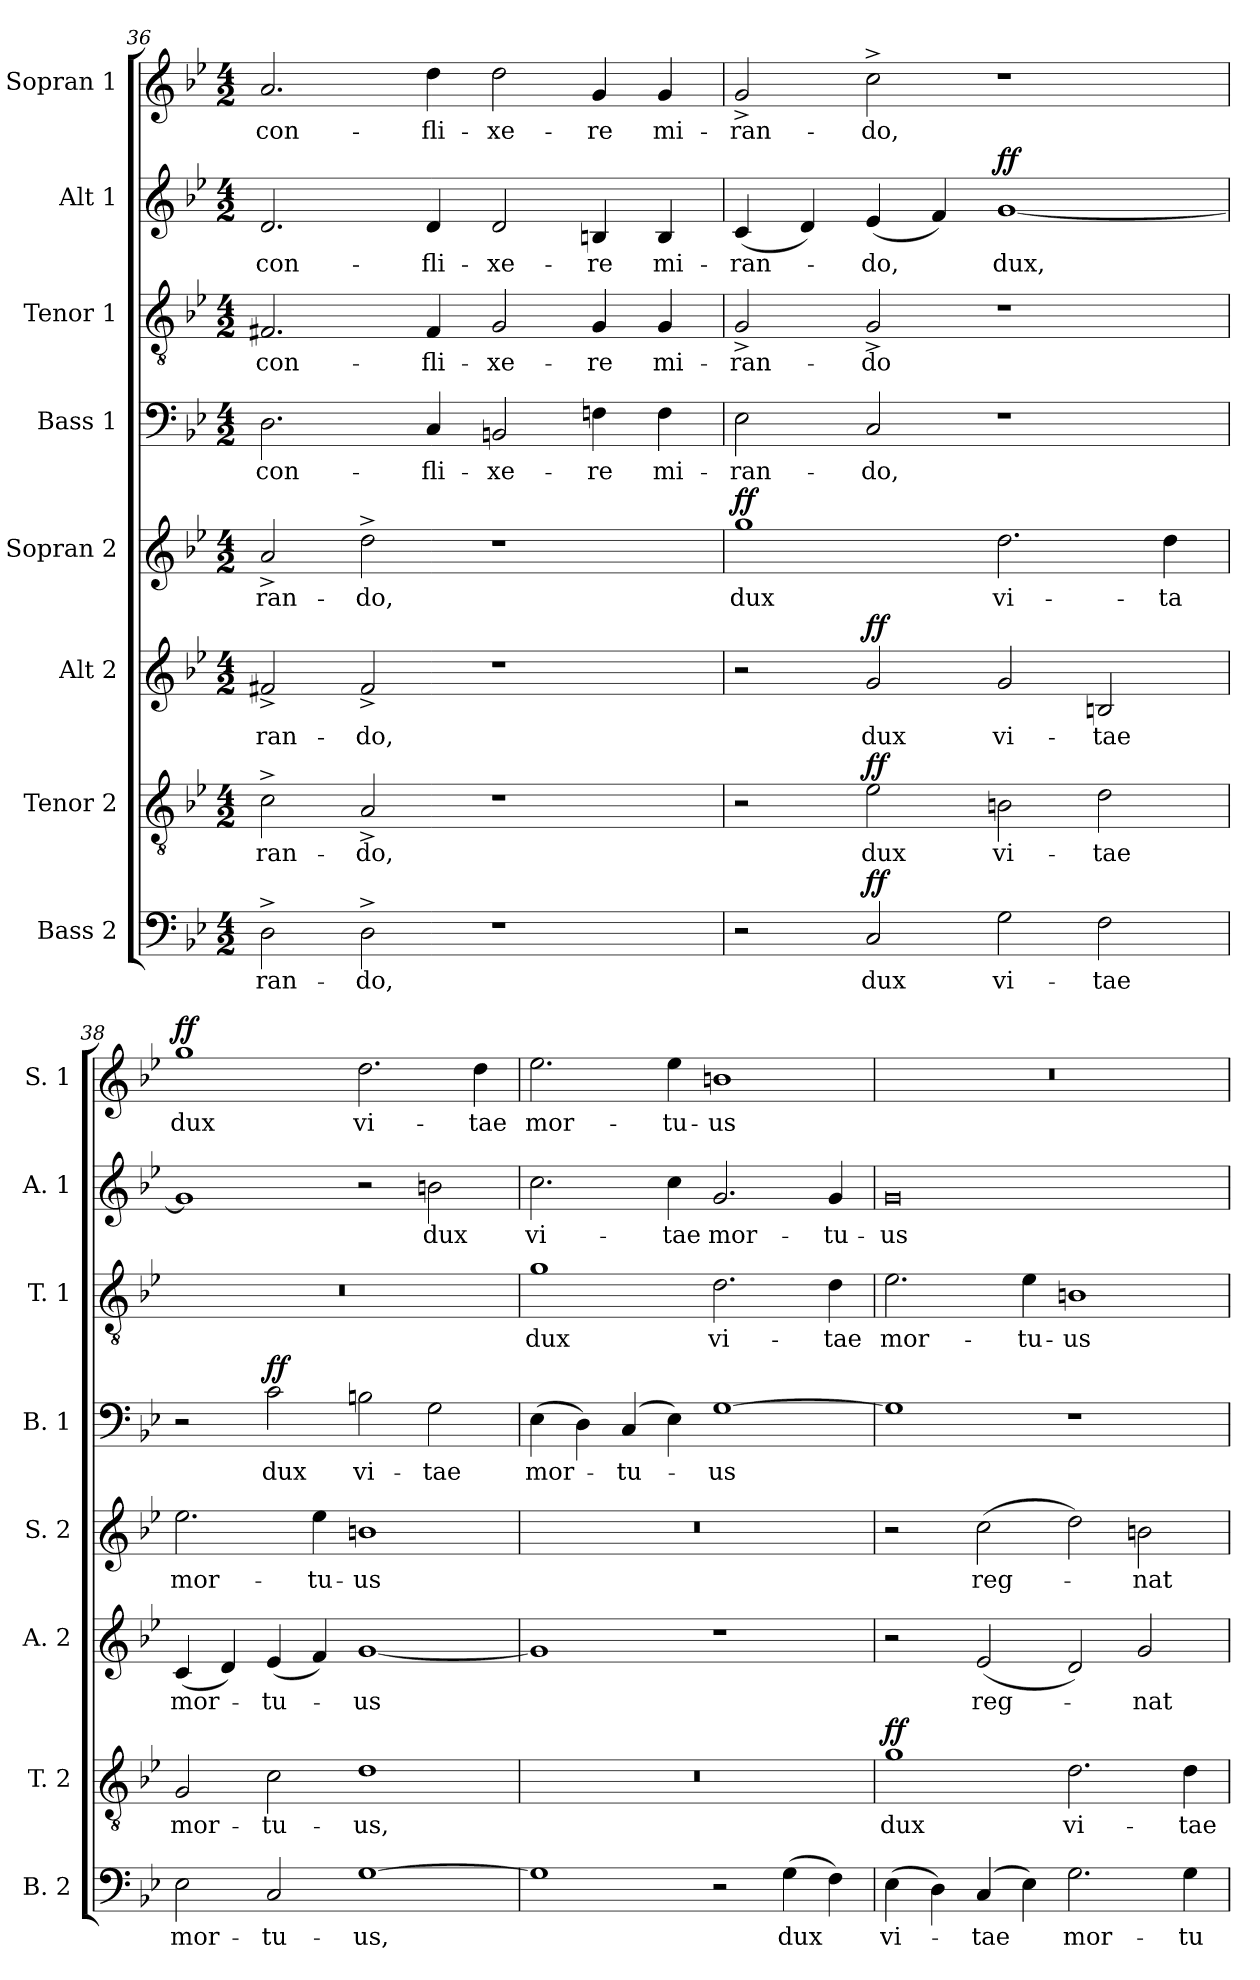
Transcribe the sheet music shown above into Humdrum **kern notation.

**kern	**text	**dynam	**kern	**text	**dynam	**kern	**text	**dynam	**kern	**text	**dynam	**kern	**text	**dynam	**kern	**text	**kern	**text	**dynam	**kern	**text	**dynam
*part8	*part8	*part8	*part7	*part7	*part7	*part6	*part6	*part6	*part5	*part5	*part5	*part4	*part4	*part4	*part3	*part3	*part2	*part2	*part2	*part1	*part1	*part1
*staff8	*staff8	*staff8	*staff7	*staff7	*staff7	*staff6	*staff6	*staff6	*staff5	*staff5	*staff5	*staff4	*staff4	*staff4	*staff3	*staff3	*staff2	*staff2	*staff2	*staff1	*staff1	*staff1
*I"Bass 2	*	*	*I"Tenor 2	*	*	*I"Alt 2	*	*	*I"Sopran 2	*	*	*I"Bass 1	*	*	*I"Tenor 1	*	*I"Alt 1	*	*	*I"Sopran 1	*	*
*I'B. 2	*	*	*I'T. 2	*	*	*I'A. 2	*	*	*I'S. 2	*	*	*I'B. 1	*	*	*I'T. 1	*	*I'A. 1	*	*	*I'S. 1	*	*
*clefF4	*	*	*clefGv2	*	*	*clefG2	*	*	*clefG2	*	*	*clefF4	*	*	*clefGv2	*	*clefG2	*	*	*clefG2	*	*
*k[b-e-]	*	*	*k[b-e-]	*	*	*k[b-e-]	*	*	*k[b-e-]	*	*	*k[b-e-]	*	*	*k[b-e-]	*	*k[b-e-]	*	*	*k[b-e-]	*	*
*B-:	*	*	*B-:	*	*	*B-:	*	*	*B-:	*	*	*B-:	*	*	*B-:	*	*B-:	*	*	*B-:	*	*
*M4/2	*	*	*M4/2	*	*	*M4/2	*	*	*M4/2	*	*	*M4/2	*	*	*M4/2	*	*M4/2	*	*	*M4/2	*	*
=36	=36	=36	=36	=36	=36	=36	=36	=36	=36	=36	=36	=36	=36	=36	=36	=36	=36	=36	=36	=36	=36	=36
!	!LO:LY:b	!	!	!LO:LY:b	!	!	!LO:LY:b	!	!	!LO:LY:b	!	!	!LO:LY:b	!	!	!LO:LY:b	!	!LO:LY:b	!	!	!LO:LY:b	!
2D^>\	-ran-	.	2c^>\	-ran-	.	2f#X^>/	-ran-	.	2a^>/	-ran-	.	2.D\	con-	.	2.F#X/	con-	2.d/	con-	.	2.a/	con-	.
!	!LO:LY:b	!	!	!LO:LY:b	!	!	!LO:LY:b	!	!	!LO:LY:b	!	!	!	!	!	!	!	!	!	!	!	!
2D^>\	-do,	.	2A^>/	-do,	.	2f#^>/	-do,	.	2dd^>\	-do,	.	.	.	.	.	.	.	.	.	.	.	.
!	!	!	!	!	!	!	!	!	!	!	!	!	!LO:LY:b	!	!	!LO:LY:b	!	!LO:LY:b	!	!	!LO:LY:b	!
.	.	.	.	.	.	.	.	.	.	.	.	4C/	-fli-	.	4F#/	-fli-	4d/	-fli-	.	4dd\	-fli-	.
!	!	!	!	!	!	!	!	!	!	!	!	!	!LO:LY:b	!	!	!LO:LY:b	!	!LO:LY:b	!	!	!LO:LY:b	!
1r	.	.	1r	.	.	1r	.	.	1r	.	.	2BBn/	-xe-	.	2G/	-xe-	2d/	-xe-	.	2dd\	-xe-	.
!	!	!	!	!	!	!	!	!	!	!	!	!	!LO:LY:b	!	!	!LO:LY:b	!	!LO:LY:b	!	!	!LO:LY:b	!
.	.	.	.	.	.	.	.	.	.	.	.	4Fn\	-re	.	4G/	-re	4Bn/	-re	.	4g/	-re	.
!	!	!	!	!	!	!	!	!	!	!	!	!	!LO:LY:b	!	!	!LO:LY:b	!	!LO:LY:b	!	!	!LO:LY:b	!
.	.	.	.	.	.	.	.	.	.	.	.	4F\	mi-	.	4G/	mi-	4B/	mi-	.	4g/	mi-	.
!!LO:LB:g=z
=37	=37	=37	=37	=37	=37	=37	=37	=37	=37	=37	=37	=37	=37	=37	=37	=37	=37	=37	=37	=37	=37	=37
!	!	!	!	!	!	!	!	!	!	!LO:LY:b	!LO:DY:a	!	!LO:LY:b	!	!	!LO:LY:b	!	!LO:LY:b	!	!	!LO:LY:b	!
2r	.	.	2r	.	.	2r	.	.	1gg	dux	ff	2E-\	-ran-	.	2G^>/	-ran-	(<4c/	-ran-	.	2g^>/	-ran-	.
.	.	.	.	.	.	.	.	.	.	.	.	.	.	.	.	.	4d/)	.	.	.	.	.
!	!LO:LY:b	!LO:DY:a	!	!LO:LY:b	!LO:DY:a	!	!LO:LY:b	!LO:DY:a	!	!	!	!	!LO:LY:b	!	!	!LO:LY:b	!	!LO:LY:b	!	!	!LO:LY:b	!
2C/	dux	ff	2e-\	dux	ff	2g/	dux	ff	.	.	.	2C/	-do,	.	2G^>/	-do	(<4e-/	-do,	.	2cc^>\	-do,	.
.	.	.	.	.	.	.	.	.	.	.	.	.	.	.	.	.	4f/)	.	.	.	.	.
!	!LO:LY:b	!	!	!LO:LY:b	!	!	!LO:LY:b	!	!	!LO:LY:b	!	!	!	!	!	!	!	!LO:LY:b	!LO:DY:a	!	!	!
2G\	vi-	.	2Bn\	vi-	.	2g/	vi-	.	2.dd\	vi-	.	1r	.	.	1r	.	[1g	dux,	ff	1r	.	.
!	!LO:LY:b	!	!	!LO:LY:b	!	!	!LO:LY:b	!	!	!	!	!	!	!	!	!	!	!	!	!	!	!
2F\	-tae	.	2d\	-tae	.	2Bn/	-tae	.	.	.	.	.	.	.	.	.	.	.	.	.	.	.
!	!	!	!	!	!	!	!	!	!	!LO:LY:b	!	!	!	!	!	!	!	!	!	!	!	!
.	.	.	.	.	.	.	.	.	4dd\	-ta	.	.	.	.	.	.	.	.	.	.	.	.
=38	=38	=38	=38	=38	=38	=38	=38	=38	=38	=38	=38	=38	=38	=38	=38	=38	=38	=38	=38	=38	=38	=38
!	!LO:LY:b	!	!	!LO:LY:b	!	!	!LO:LY:b	!	!	!LO:LY:b	!	!	!	!	!	!	!	!	!	!	!LO:LY:b	!LO:DY:a
2E-\	mor-	.	2G/	mor-	.	(<4c/	mor-	.	2.ee-\	mor-	.	2r	.	.	0r	.	1g]	.	.	1gg	dux	ff
.	.	.	.	.	.	4d/)	.	.	.	.	.	.	.	.	.	.	.	.	.	.	.	.
!	!LO:LY:b	!	!	!LO:LY:b	!	!	!LO:LY:b	!	!	!	!	!	!LO:LY:b	!LO:DY:a	!	!	!	!	!	!	!	!
2C/	-tu-	.	2c\	-tu-	.	(<4e-/	-tu-	.	.	.	.	2c\	dux	ff	.	.	.	.	.	.	.	.
!	!	!	!	!	!	!	!	!	!	!LO:LY:b	!	!	!	!	!	!	!	!	!	!	!	!
.	.	.	.	.	.	4f/)	.	.	4ee-\	-tu-	.	.	.	.	.	.	.	.	.	.	.	.
!	!LO:LY:b	!	!	!LO:LY:b	!	!	!LO:LY:b	!	!	!LO:LY:b	!	!	!LO:LY:b	!	!	!	!	!	!	!	!LO:LY:b	!
[1G	-us,	.	1d	-us,	.	[1g	-us	.	1bn	-us	.	2Bn\	vi-	.	.	.	2r	.	.	2.dd\	vi-	.
!	!	!	!	!	!	!	!	!	!	!	!	!	!LO:LY:b	!	!	!	!	!LO:LY:b	!	!	!	!
.	.	.	.	.	.	.	.	.	.	.	.	2G\	-tae	.	.	.	2bn\	dux	.	.	.	.
!	!	!	!	!	!	!	!	!	!	!	!	!	!	!	!	!	!	!	!	!	!LO:LY:b	!
.	.	.	.	.	.	.	.	.	.	.	.	.	.	.	.	.	.	.	.	4dd\	-tae	.
=39	=39	=39	=39	=39	=39	=39	=39	=39	=39	=39	=39	=39	=39	=39	=39	=39	=39	=39	=39	=39	=39	=39
!	!	!	!	!	!	!	!	!	!	!	!	!	!LO:LY:b	!	!	!LO:LY:b	!	!LO:LY:b	!	!	!LO:LY:b	!
1G]	.	.	0r	.	.	1g]	.	.	0r	.	.	(>4E-\	mor-	.	1g	dux	2.cc\	vi-	.	2.ee-\	mor-	.
.	.	.	.	.	.	.	.	.	.	.	.	4D\)	.	.	.	.	.	.	.	.	.	.
!	!	!	!	!	!	!	!	!	!	!	!	!	!LO:LY:b	!	!	!	!	!	!	!	!	!
.	.	.	.	.	.	.	.	.	.	.	.	(4C/	-tu-	.	.	.	.	.	.	.	.	.
!	!	!	!	!	!	!	!	!	!	!	!	!	!	!	!	!	!	!LO:LY:b	!	!	!LO:LY:b	!
.	.	.	.	.	.	.	.	.	.	.	.	4E-\)	.	.	.	.	4cc\	-tae	.	4ee-\	-tu-	.
!	!	!	!	!	!	!	!	!	!	!	!	!	!LO:LY:b	!	!	!LO:LY:b	!	!LO:LY:b	!	!	!LO:LY:b	!
2r	.	.	.	.	.	1r	.	.	.	.	.	[1G	-us	.	2.d\	vi-	2.g/	mor-	.	1bn	-us	.
!	!LO:LY:b	!	!	!	!	!	!	!	!	!	!	!	!	!	!	!	!	!	!	!	!	!
(>4G\	dux	.	.	.	.	.	.	.	.	.	.	.	.	.	.	.	.	.	.	.	.	.
!	!	!	!	!	!	!	!	!	!	!	!	!	!	!	!	!LO:LY:b	!	!LO:LY:b	!	!	!	!
4F\)	.	.	.	.	.	.	.	.	.	.	.	.	.	.	4d\	-tae	4g/	-tu-	.	.	.	.
=40	=40	=40	=40	=40	=40	=40	=40	=40	=40	=40	=40	=40	=40	=40	=40	=40	=40	=40	=40	=40	=40	=40
!	!LO:LY:b	!	!	!LO:LY:b	!LO:DY:a	!	!	!	!	!	!	!	!	!	!	!LO:LY:b	!	!LO:LY:b	!	!	!	!
(>4E-\	vi-	.	1g	dux	ff	2r	.	.	2r	.	.	1G]	.	.	2.e-\	mor-	0g	-us	.	0r	.	.
4D\)	.	.	.	.	.	.	.	.	.	.	.	.	.	.	.	.	.	.	.	.	.	.
!	!LO:LY:b	!	!	!	!	!	!LO:LY:b	!	!	!LO:LY:b	!	!	!	!	!	!	!	!	!	!	!	!
(4C/	-tae	.	.	.	.	(<2e-/	reg-	.	(>2cc\	reg-	.	.	.	.	.	.	.	.	.	.	.	.
!	!	!	!	!	!	!	!	!	!	!	!	!	!	!	!	!LO:LY:b	!	!	!	!	!	!
4E-\)	.	.	.	.	.	.	.	.	.	.	.	.	.	.	4e-\	-tu-	.	.	.	.	.	.
!	!LO:LY:b	!	!	!LO:LY:b	!	!	!	!	!	!	!	!	!	!	!	!LO:LY:b	!	!	!	!	!	!
2.G\	mor-	.	2.d\	vi-	.	2d/)	.	.	2dd\)	.	.	1r	.	.	1Bn	-us	.	.	.	.	.	.
!	!	!	!	!	!	!	!LO:LY:b	!	!	!LO:LY:b	!	!	!	!	!	!	!	!	!	!	!	!
.	.	.	.	.	.	2g/	-nat	.	2bn\	-nat	.	.	.	.	.	.	.	.	.	.	.	.
!	!LO:LY:b	!	!	!LO:LY:b	!	!	!	!	!	!	!	!	!	!	!	!	!	!	!	!	!	!
4G\	-tu-	.	4d\	-tae	.	.	.	.	.	.	.	.	.	.	.	.	.	.	.	.	.	.
=	=	=	=	=	=	=	=	=	=	=	=	=	=	=	=	=	=	=	=	=	=	=
*-	*-	*-	*-	*-	*-	*-	*-	*-	*-	*-	*-	*-	*-	*-	*-	*-	*-	*-	*-	*-	*-	*-
